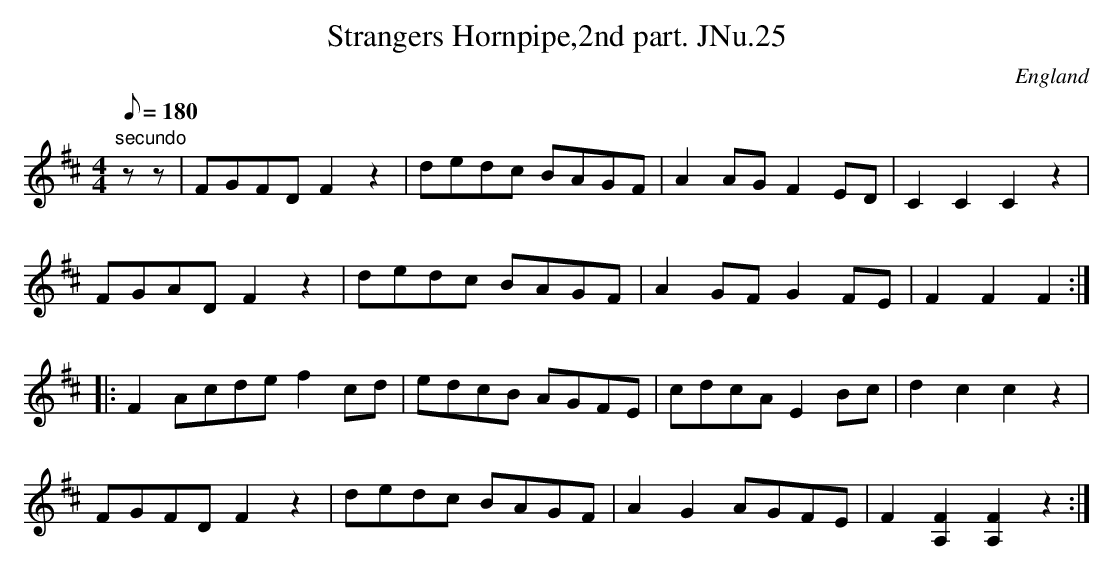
X:1
T:Strangers Hornpipe,2nd part. JNu.25
M:4/4
Q:180
O:England
K:D
"secundo"zz|FGFDF2z2|dedc BAGF|A2AG F2ED|C2C2C2z2|!
FGADF2z2|dedc BAGF|A2GFG2FE|F2F2F2::!
F2Acdef2cd|edcB AGFE|cdcAE2Bc|d2c2c2z2|!
FGFDF2z2|dedc BAGF|A2G2AGFE|F2[A,2F2][A,2F2]z2:|]
